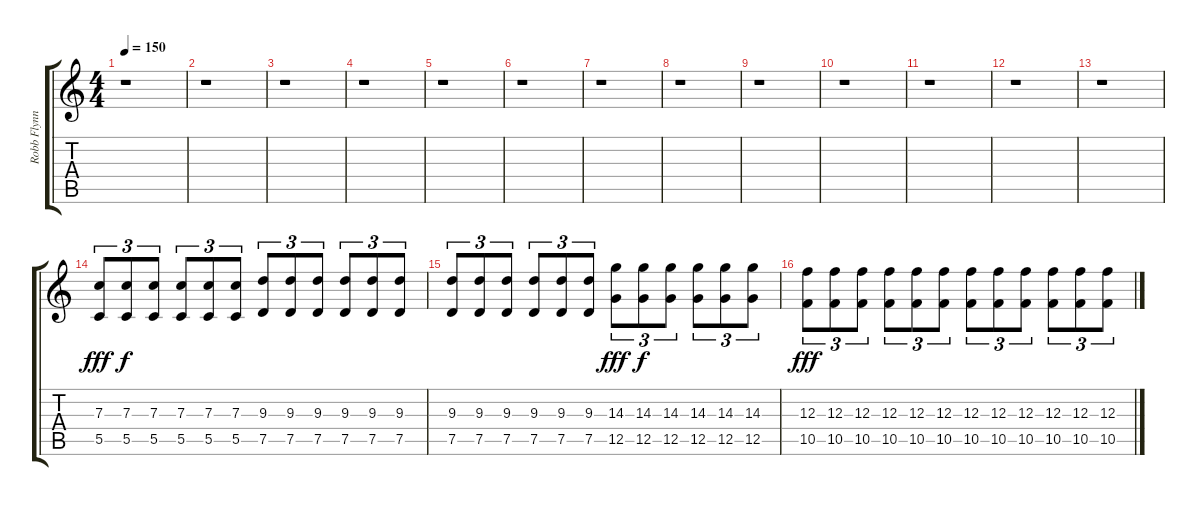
\track ("Robb Flynn" "Robb Flynn") {instrument distortionguitar}
\staff {score tabs}
\tuning (D4 A3 F3 C3 G2 C2) {hide}
\ts (4 4)
\tempo 150
\clef g2
\ks c
r.1{dy f} |
r.1 |
r.1 |
r.1 |
r.1 |
r.1 |
r.1 |
r.1 |
r.1 |
r.1 |
r.1 |
r.1 |
r.1 |
(7.3 5.5).8{tu (3 2) dy fff} (7.3 5.5).8{tu (3 2) dy f} (7.3 5.5).8{tu (3 2)} (7.3 5.5).8{tu (3 2)} (7.3 5.5).8{tu (3 2)} (7.3 5.5).8{tu (3 2)} (9.3 7.5).8{tu (3 2)} (9.3 7.5).8{tu (3 2)} (9.3 7.5).8{tu (3 2)} (9.3 7.5).8{tu (3 2)} (9.3 7.5).8{tu (3 2)} (9.3 7.5).8{tu (3 2)} |
(9.3 7.5).8{tu (3 2)} (9.3 7.5).8{tu (3 2)} (9.3 7.5).8{tu (3 2)} (9.3 7.5).8{tu (3 2)} (9.3 7.5).8{tu (3 2)} (9.3 7.5).8{tu (3 2)} (14.3 12.5).8{tu (3 2) dy fff} (14.3 12.5).8{tu (3 2) dy f} (14.3 12.5).8{tu (3 2)} (14.3 12.5).8{tu (3 2)} (14.3 12.5).8{tu (3 2)} (14.3 12.5).8{tu (3 2)} |
(12.3 10.5).8{tu (3 2) dy fff} (12.3 10.5).8{tu (3 2)} (12.3 10.5).8{tu (3 2)} (12.3 10.5).8{tu (3 2)} (12.3 10.5).8{tu (3 2)} (12.3 10.5).8{tu (3 2)} (12.3 10.5).8{tu (3 2)} (12.3 10.5).8{tu (3 2)} (12.3 10.5).8{tu (3 2)} (12.3 10.5).8{tu (3 2)} (12.3 10.5).8{tu (3 2)} (12.3 10.5).8{tu (3 2)}
